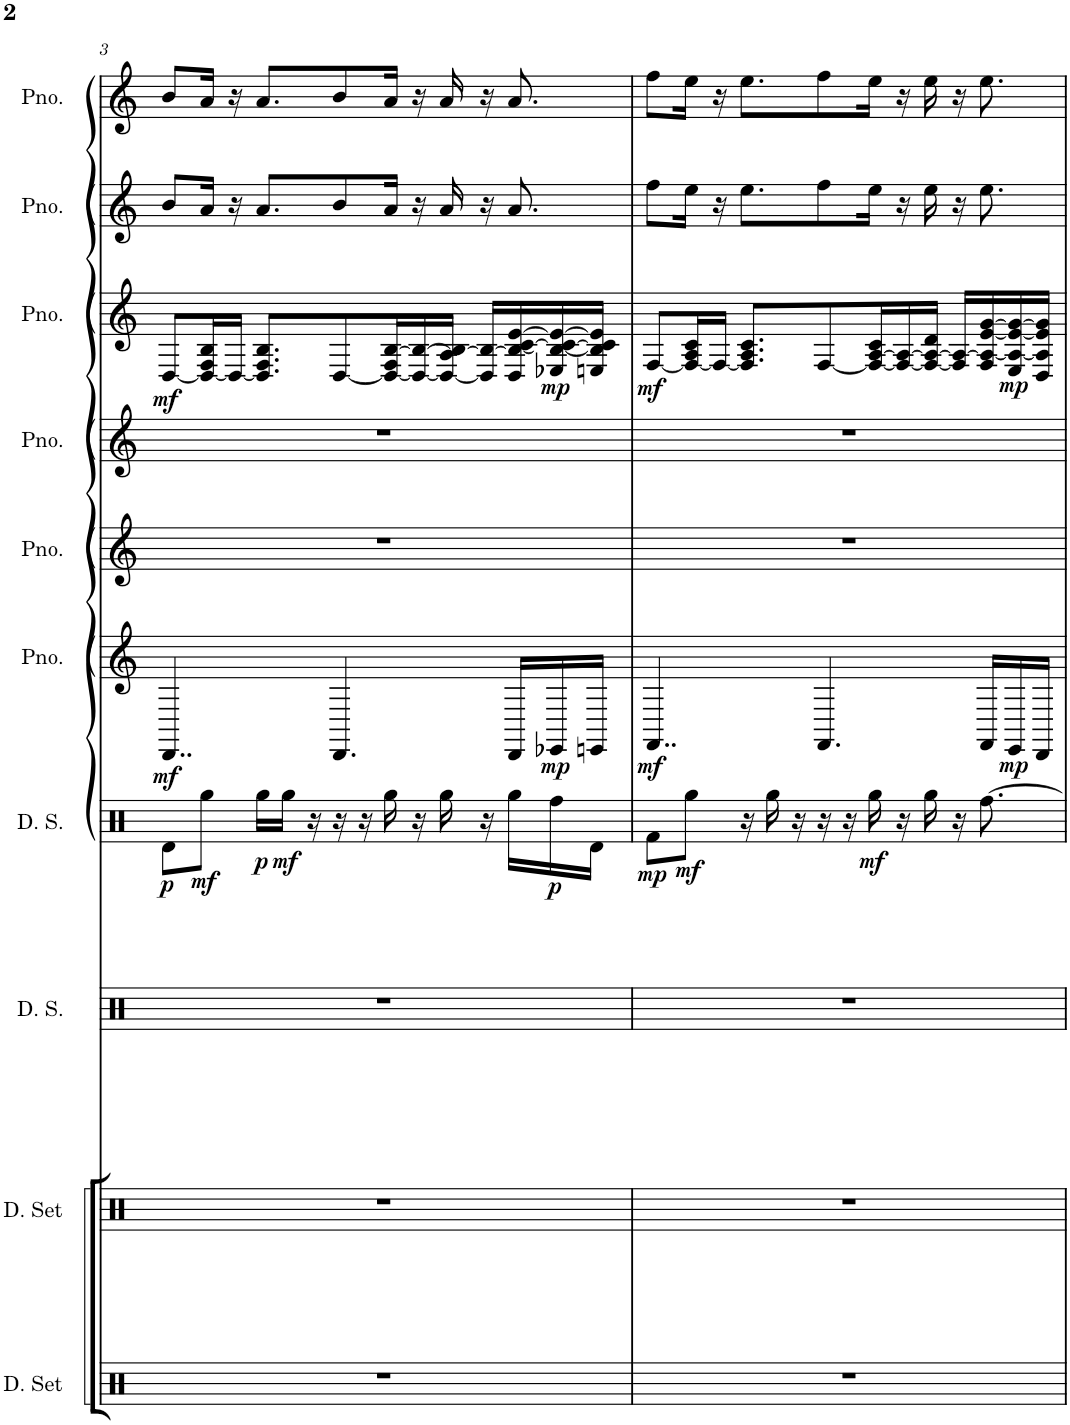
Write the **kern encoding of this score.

**kern	**kern	**kern	**kern	**dynam	**kern	**dynam	**kern	**kern	**kern	**dynam	**kern	**kern
*part10	*part9	*part8	*part7	*part7	*part6	*part6	*part5	*part4	*part3	*part3	*part2	*part1
*staff10	*staff9	*staff8	*staff7	*staff7	*staff6	*staff6	*staff5	*staff4	*staff3	*staff3	*staff2	*staff1
*I"Drumset	*I"Drumset	*I"MDL Drum Set	*I"MDL Drum Set	*	*I"Piano	*	*I"Piano	*I"Piano	*I"Piano	*	*I"Piano	*I"Piano
*I'D. Set	*I'D. Set	*I'D. S.	*I'D. S.	*	*I'Pno.	*	*I'Pno.	*I'Pno.	*I'Pno.	*	*I'Pno.	*I'Pno.
!!LO:PB:g=z
*clefX	*clefX	*clefX	*clefX	*	*clefG2	*	*clefG2	*clefG2	*clefG2	*	*clefG2	*clefG2
*	*	*	*	*	*Trd-3c-5	*	*Trd-3c-5	*Trd-3c-5	*Trd-3c-5	*	*Trd-3c-5	*Trd-3c-5
*k[]	*k[]	*k[]	*k[]	*	*k[]	*	*k[]	*k[]	*k[]	*	*k[]	*k[]
*M4/4	*M4/4	*M4/4	*M4/4	*	*M4/4	*	*M4/4	*M4/4	*M4/4	*	*M4/4	*M4/4
=3	=3	=3	=3	=3	=3	=3	=3	=3	=3	=3	=3	=3
!	!	!	!	!LO:DY:b	!	!LO:DY:b	!	!	!	!LO:DY:b	!	!
1r	1r	1r	8Rd\L	p	4..DD/	mf	1r	1r	[8D/L	mf	8b/L	8b/L
!	!	!	!	!LO:DY:b	!	!	!	!	!	!	!	!
.	.	.	8Rgg\J	mf	.	.	.	.	16D/_ 16F/ 16B/L	.	16a/Jk	16a/Jk
.	.	.	.	.	.	.	.	.	16D/JJ_	.	16r	16r
!	!	!	!	!LO:DY:b	!	!	!	!	!	!	!	!
.	.	.	16Rgg\LL	p	.	.	.	.	8.D/] 8.F/ 8.B/L	.	8.a/L	8.a/L
!	!	!	!	!LO:DY:b	!	!	!	!	!	!	!	!
.	.	.	16Rgg\JJ	mf	.	.	.	.	.	.	.	.
.	.	.	16r	.	.	.	.	.	.	.	.	.
.	.	.	16r	.	4.DD/	.	.	.	[8D/	.	8b/	8b/
.	.	.	16r	.	.	.	.	.	.	.	.	.
.	.	.	16Rgg\	.	.	.	.	.	16D/_ 16F/ [16B/L	.	16a/Jk	16a/Jk
.	.	.	16r	.	.	.	.	.	16D/_ 16B/_	.	16r	16r
.	.	.	16Rgg\	.	.	.	.	.	16D/_ 16A/ 16B/_JJ	.	16a/	16a/
.	.	.	16r	.	.	.	.	.	16D/] 16B/_LL	.	16r	16r
.	.	.	16Rgg\LL	.	16DD/LL	.	.	.	16D/ 16B/_ [16c/ [16e/	.	8.a/	8.a/
!	!	!	!	!LO:DY:b	!	!LO:DY:b	!	!	!	!LO:DY:b	!	!
.	.	.	16Rff\	p	16EE-X/	mp	.	.	16E-X/ 16B/_ 16c/_ 16e/_	mp	.	.
.	.	.	16Rd\JJ	.	16EEn/JJ	.	.	.	16En/ 16B/] 16c/] 16e/]JJ	.	.	.
=4	=4	=4	=4	=4	=4	=4	=4	=4	=4	=4	=4	=4
!	!	!	!	!LO:DY:b	!	!LO:DY:b	!	!	!	!LO:DY:b	!	!
1r	1r	1r	8Rf\L	mp	4..FF/	mf	1r	1r	[8F/L	mf	8ff\L	8ff\L
!	!	!	!	!LO:DY:b	!	!	!	!	!	!	!	!
.	.	.	8Rgg\J	mf	.	.	.	.	16F/_ 16A/ 16c/L	.	16ee\Jk	16ee\Jk
.	.	.	.	.	.	.	.	.	16F/JJ_	.	16r	16r
.	.	.	16r	.	.	.	.	.	8.F/] 8.A/ 8.c/L	.	8.ee\L	8.ee\L
.	.	.	16Rgg\	.	.	.	.	.	.	.	.	.
.	.	.	16r	.	.	.	.	.	.	.	.	.
.	.	.	16r	.	4.FF/	.	.	.	[8F/	.	8ff\	8ff\
.	.	.	16r	.	.	.	.	.	.	.	.	.
!	!	!	!	!LO:DY:b	!	!	!	!	!	!	!	!
.	.	.	16Rgg\	mf	.	.	.	.	16F/_ [16A/ 16c/L	.	16ee\Jk	16ee\Jk
.	.	.	16r	.	.	.	.	.	16F/_ 16A/_	.	16r	16r
.	.	.	16Rgg\	.	.	.	.	.	16F/_ 16A/_ 16d/JJ	.	16ee\	16ee\
.	.	.	16r	.	.	.	.	.	16F/] 16A/_LL	.	16r	16r
.	.	.	[8.Rff\	.	16FF/LL	.	.	.	16F/ 16A/_ [16e/ [16g/	.	8.ee\	8.ee\
!	!	!	!	!	!	!LO:DY:b	!	!	!	!LO:DY:b	!	!
.	.	.	.	.	16EE/	mp	.	.	16E/ 16A/_ 16e/_ 16g/_	mp	.	.
.	.	.	.	.	16DD/JJ	.	.	.	16D/ 16A/] 16e/] 16g/]JJ	.	.	.
=	=	=	=	=	=	=	=	=	=	=	=	=
*-	*-	*-	*-	*-	*-	*-	*-	*-	*-	*-	*-	*-
